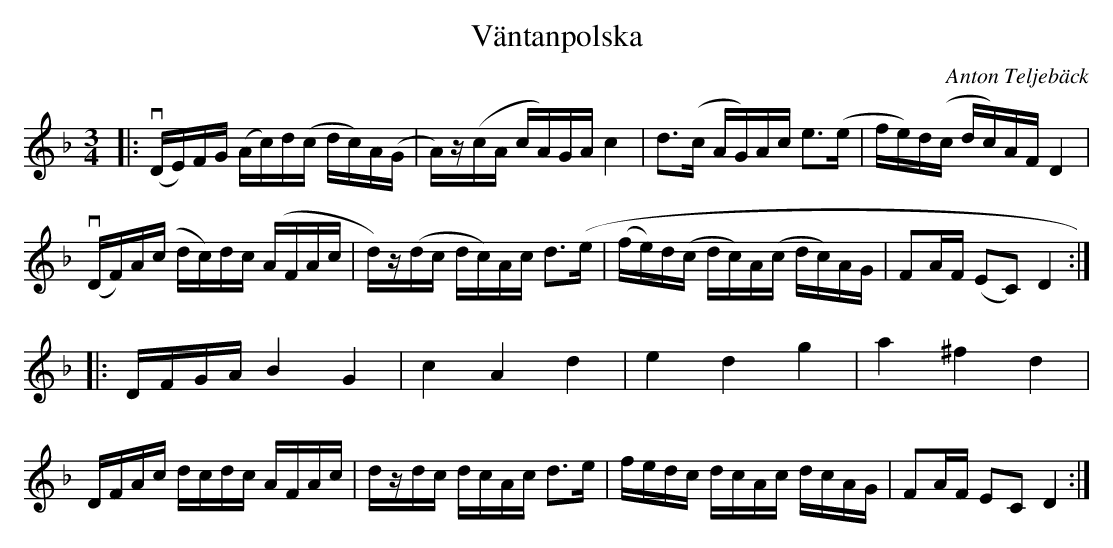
X:1
T:Väntanpolska
C:Anton Teljebäck
M:3/4
L:1/16
K:Dm
|:v(DE)FG (Ac)d(c dc)A(G | A)z(cA cA)GA c4 | d3(c AG)Ac e3(e | fe)d(c dc)AF D4 |
 v(DF)A(c dc)dc (AFAc | d)z(dc dc)Ac d3(e | (fe)d(c dc)A(c dc)AG |F2AF  (E2C2) D4 :|
|:DFGA B4 G4 | c4 A4 d4 | e4 d4 g4 | a4 ^f4 d4 |
 DFAc dcdc AFAc | dzdc dcAc d3e | fedc dcAc dcAG |F2AF  E2C2 D4 :|
